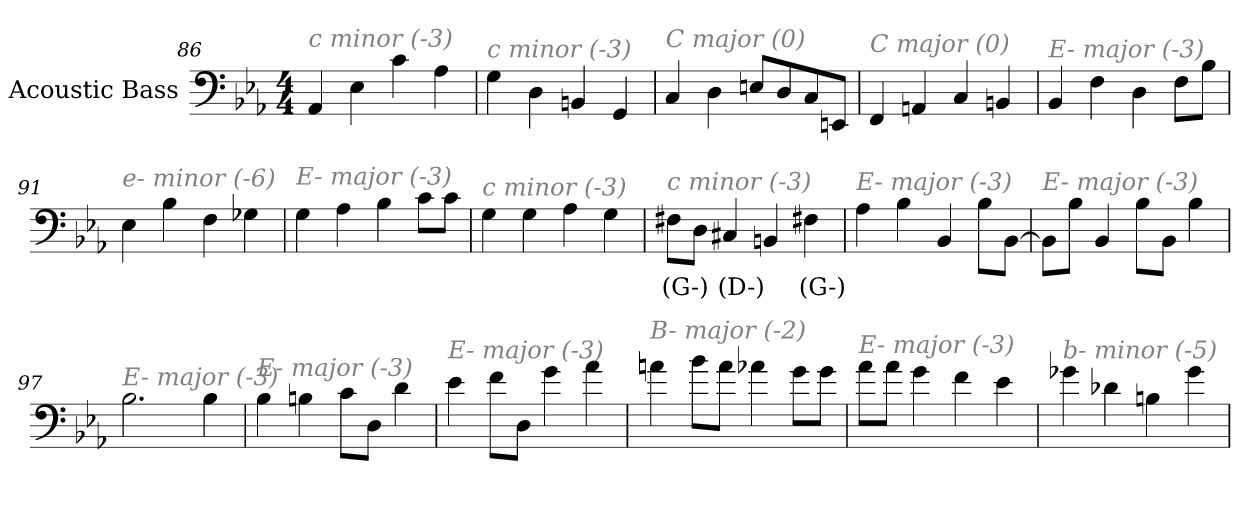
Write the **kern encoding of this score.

**kern	**text
*part1	*part1
*staff1	*staff1
*I"Acoustic Bass	*
*clefF4	*
*ITrd7c12	*
*k[b-e-a-]	*
*E-:	*
*M4/4	*
=86	=86
!LO:TX:i:color=#808080:t=c minor (-3)	!
4AAA-	.
4EE-	.
4C	.
4AA-	.
=87	=87
!LO:TX:i:color=#808080:t=c minor (-3)	!
4GG	.
4DD	.
4BBBn	.
4GGG	.
=88	=88
!LO:TX:i:color=#808080:t=C major (0)	!
4CC	.
4DD	.
8EEnL	.
8DD	.
8CC	.
8EEEnJ	.
=89	=89
!LO:TX:i:color=#808080:t=C major (0)	!
4FFF	.
4AAAn	.
4CC	.
4BBBn	.
=90	=90
!LO:TX:i:color=#808080:t=E- major (-3)	!
4BBB-	.
4FF	.
4DD	.
8FFL	.
8BB-J	.
=91	=91
!LO:TX:i:color=#808080:t=e- minor (-6)	!
4EE-	.
4BB-	.
4FF	.
4GG-X	.
=92	=92
!LO:TX:i:color=#808080:t=E- major (-3)	!
4GG	.
4AA-	.
4BB-	.
8CL	.
8CJ	.
=93	=93
!LO:TX:i:color=#808080:t=c minor (-3)	!
4GG	.
4GG	.
4AA-	.
4GG	.
=94	=94
!LO:TX:i:color=#808080:t=c minor (-3)	!
8FF#XiL	(G-)
8DDJ	.
4CC#Xj	(D-)
4BBBn	.
4FF#Xi	(G-)
=95	=95
!LO:TX:i:color=#808080:t=E- major (-3)	!
4AA-	.
4BB-	.
4BBB-	.
8BB-L	.
[8BBB-J	.
=96	=96
!LO:TX:i:color=#808080:t=E- major (-3)	!
8BBB-L]	.
8BB-J	.
4BBB-	.
8BB-L	.
8BBB-J	.
4BB-	.
=97	=97
!LO:TX:i:color=#808080:t=E- major (-3)	!
2.BB-	.
4BB-	.
=98	=98
!LO:TX:i:color=#808080:t=E- major (-3)	!
4BB-	.
4BBn	.
8CL	.
8DDJ	.
4D	.
=99	=99
!LO:TX:i:color=#808080:t=E- major (-3)	!
4E-	.
8FL	.
8DDJ	.
4G	.
4A-	.
=100	=100
!LO:TX:i:color=#808080:t=B- major (-2)	!
4An	.
8B-L	.
8AJ	.
4A-X	.
8GL	.
8GJ	.
=101	=101
!LO:TX:i:color=#808080:t=E- major (-3)	!
8A-L	.
8A-J	.
4G	.
4F	.
4E-	.
=102	=102
!LO:TX:i:color=#808080:t=b- minor (-5)	!
4G-X	.
4D-X	.
4BBn	.
4G-	.
=	=
*-	*-
